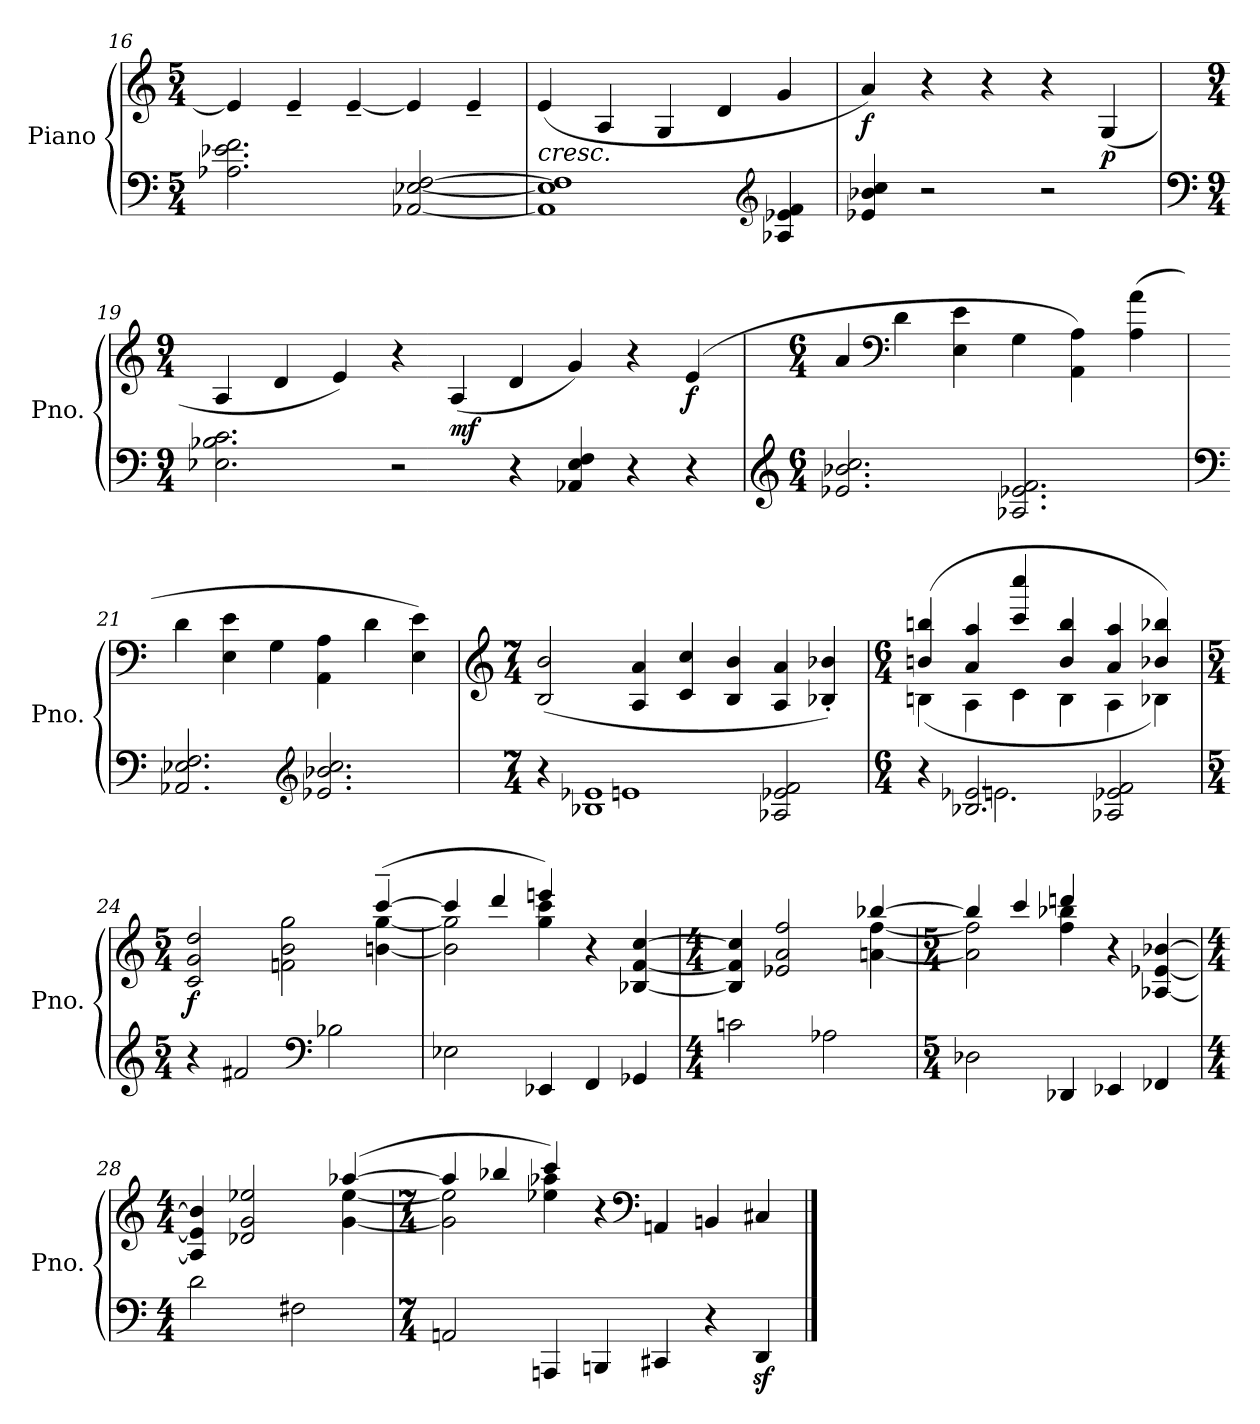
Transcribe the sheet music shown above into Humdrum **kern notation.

**kern	**kern	**dynam
*part1	*part1	*part1
*staff2	*staff1	*staff1/2
*I"Piano	*	*
*I'Pno.	*	*
*clefF4	*clefG2	*
*k[]	*k[]	*
*M5/4	*M5/4	*
=16	=16	=16
2.A-X\ 2.e-X\ 2.f\	4e/]	.
.	4e~/	.
.	[4e~/	.
[2AA-X/ [2E-X/ [2F/	4e/]	.
.	4e~/	.
!!LO:LB:g=z
=17	=17	=17
!	!	!LO:HP:b
1AA-] 1E-] 1F]	(<4e/	<
.	4A/	.
.	4G/	.
.	4d/	.
*clefG2	*	*
4A-X/ 4e-X/ 4f/	4g/	.
=18	=18	=18
!	!	!LO:DY:b
4e-X/ 4b-X/ 4cc/	4a/)	f
2r	4r	.
.	4r	.
2r	4r	.
!	!	!LO:DY:b
.	(<4G/	p
=19	=19	=19
*clefF4	*	*
*M9/4	*M9/4	*
2.E-X\ 2.B-X\ 2.c\	4A/	.
.	4d/	.
.	4e/)	.
2r	4r	.
!	!	!LO:DY:b
.	(<4A/	mf
4r	4d/	.
4AA-X/ 4E-/ 4F/	4g/)	.
4r	4r	.
!	!	!LO:DY:b
4r	(>4e/	f
=20	=20	=20
*clefG2	*	*
*M6/4	*M6/4	*
2.e-X/ 2.b-X/ 2.cc/	4a/	.
*	*clefF4	*
.	4d\	.
.	4E\ 4e\	.
2.A-X/ 2.e-X/ 2.f/	4G\	.
.	4AA\ 4A\)	.
.	(>4A\ 4a\	.
!!LO:PB:g=z
=21	=21	=21
*clefF4	*	*
2.AA-X/ 2.E-X/ 2.F/	4d\	.
.	4E\ 4e\	.
.	4G\	.
*clefG2	*	*
2.e-X/ 2.b-X/ 2.cc/	4AA\ 4A\	.
.	4d\	.
.	4E\ 4e\)	.
=22	=22	=22
*	*clefG2	*
*M7/4	*M7/4	*
*^	*	*
4r	4ryy	(<2B/ 2b/	.
1B-X 1e-X	1en	.	.
.	.	4A/ 4a/	.
.	.	4c/ 4cc/	.
.	.	4B/ 4b/	.
2A-X/ 2e-X/ 2f/	2ryy	4A/ 4a/	.
.	.	4B-X/' 4b-X/')	.
=23	=23	=23	=23
*M6/4	*	*M6/4	*
*	*	*^	*
4r	4ryy	(>4bn/ 4bbn/	(<4Bn\	.
2.B-X/ 2.e-X/	2.en\	4a/ 4aa/	4A\	.
.	.	4ccc/ 4cccc/	4c\	.
.	.	4b/ 4bb/	4B\	.
2A-X/ 2e-X/ 2f/	2ryy	4a/ 4aa/	4A\	.
.	.	4b-X/ 4bb-X/)	4B-X\)	.
*v	*v	*	*	*
=24	=24	=24	=24
*M5/4	*M5/4	*	*
!	!	!	!LO:DY:b
4r	2c/ 2g/ 2dd/	1ryy	f
2f#X/	.	.	.
.	2fn\ 2b\ 2gg\	.	.
*clefF4	*	*	*
2B-X\	.	.	.
.	(>[4ccc~/	[4bn\ [4gg\	.
!!LO:LB:g=z	!!
=25	=25	=25	=25
2E-X\	4ccc/]	2b\] 2gg\]	.
.	4ddd/	.	.
4EE-X/	4eeen/)	4gg\ 4ccc\	.
4FF/	4r	2ryy	.
4GG-X/	[4B-X/ [4f/ [4cc/	.	.
=26	=26	=26	=26
*M4/4	*M4/4	*	*
2cn\	4B-/] 4f/] 4cc/]	2.ryy	.
.	2e-X/ 2a/ 2ff/	.	.
2A-X\	.	.	.
.	[4bb-X/	[4an\ [4ff\	.
=27	=27	=27	=27
*M5/4	*M5/4	*	*
2D-X\	4bb-/]	2a\] 2ff\]	.
.	4ccc/	.	.
4DD-X/	4dddn/	4ff\ 4bb-X\	.
4EE-X/	4r	2ryy	.
4FF-X/	[4A-X/ [4e-X/ [4b-X/	.	.
=28	=28	=28	=28
*M4/4	*M4/4	*	*
2d\	4A-/] 4e-/] 4b-/]	2.ryy	.
.	2d-X/ 2g/ 2ee-X/	.	.
2F#X\	.	.	.
.	(>[4aa-X/	[4g\ [4ee-\	.
!!LO:LB:g=z	!!
=29	=29	=29	=29
*M7/4	*M7/4	*	*
2AAn/	4aa-/]	2g\] 2ee-\]	.
.	4bb-X/	.	.
4AAAn/	4ccc/)	4ee-X\ 4aa-X\	.
4BBBn/	4r	1ryy	.
*	*clefF4	*	*
4CC#X/	4AAn/	.	[
4r	4BBn/	.	.
4DDz</	4C#X/	.	.
*	*v	*v	*
==	==	==
*-	*-	*-
